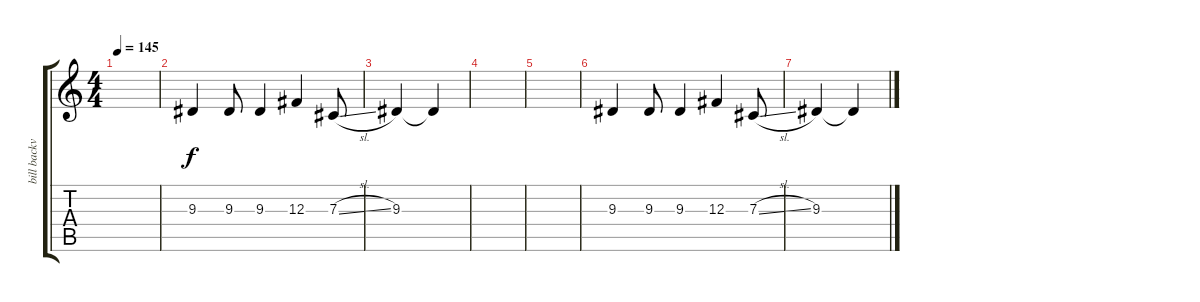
\track ("bill backvocals" "bill backv") {instrument lead2sawtooth}
\staff {score tabs}
\tuning (Eb4 Bb3 Gb3 Db3 Ab2 Eb2) {hide}
\ts (4 4)
\tempo 145
\clef g2
\ks c
|
9.3.4{volume 11} 9.3.8 9.3.4 12.3.4 7.3{sl}.8 |
9.3.4 9.3{t}.4 |
|
|
9.3.4 9.3.8 9.3.4 12.3.4 7.3{sl}.8 |
9.3.4 9.3{t}.4
